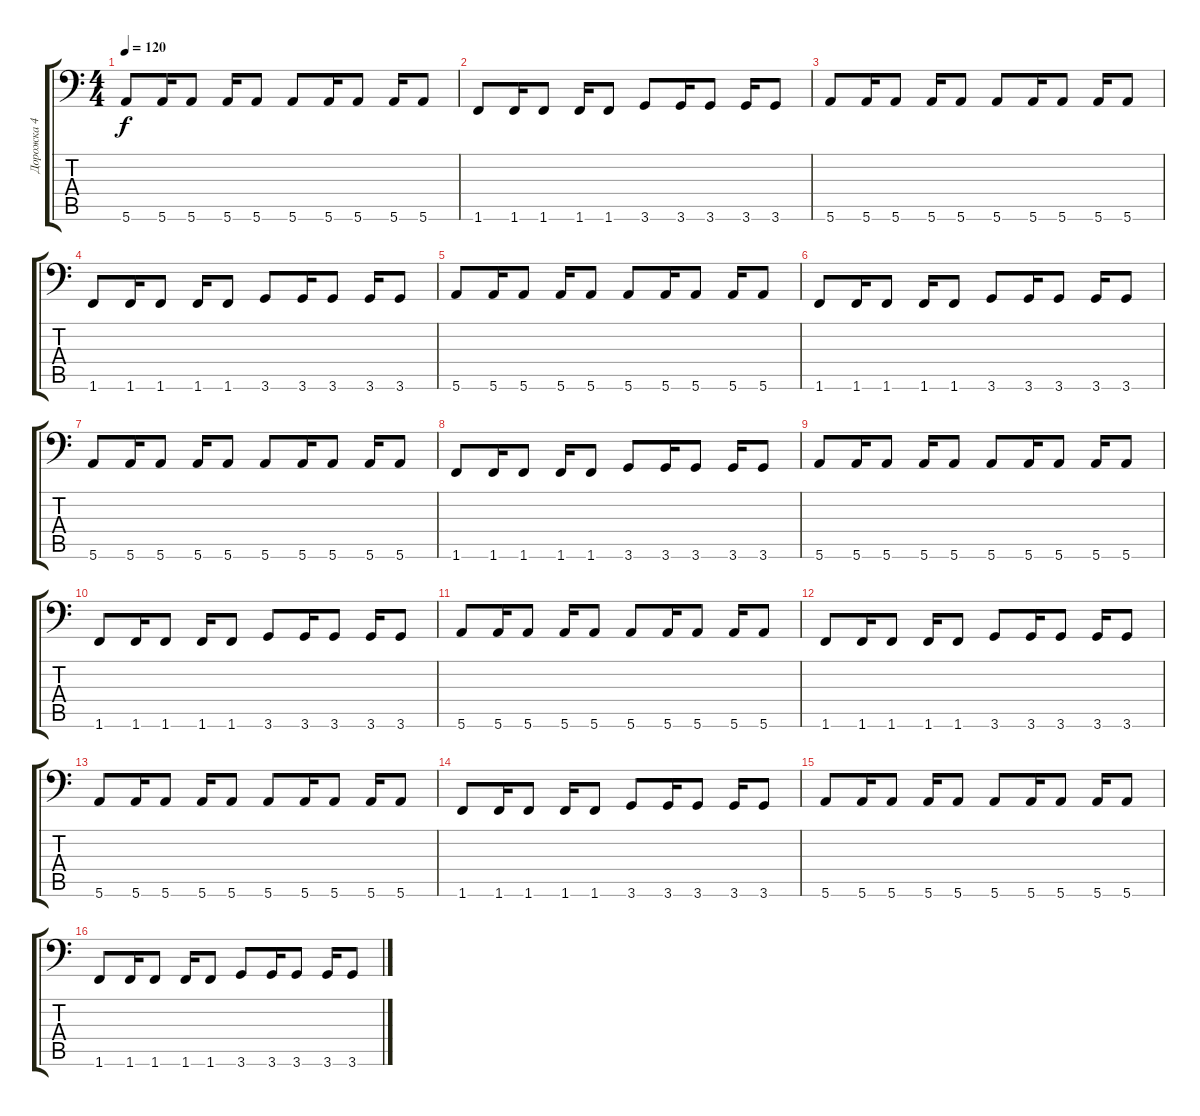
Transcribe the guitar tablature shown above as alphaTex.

\track ("Дорожка 4" "Дорожка 4") {instrument electricbassfinger}
\staff {score tabs}
\tuning (E3 B2 G2 D2 A1 E1) {hide}
\ts (4 4)
\tempo 120
\clef f4
\ks c
5.6.8{dy f} 5.6.16 5.6.8 5.6.16 5.6.8 5.6.8 5.6.16 5.6.8 5.6.16 5.6.8 |
1.6.8 1.6.16 1.6.8 1.6.16 1.6.8 3.6.8 3.6.16 3.6.8 3.6.16 3.6.8 |
5.6.8 5.6.16 5.6.8 5.6.16 5.6.8 5.6.8 5.6.16 5.6.8 5.6.16 5.6.8 |
1.6.8 1.6.16 1.6.8 1.6.16 1.6.8 3.6.8 3.6.16 3.6.8 3.6.16 3.6.8 |
5.6.8 5.6.16 5.6.8 5.6.16 5.6.8 5.6.8 5.6.16 5.6.8 5.6.16 5.6.8 |
1.6.8 1.6.16 1.6.8 1.6.16 1.6.8 3.6.8 3.6.16 3.6.8 3.6.16 3.6.8 |
5.6.8 5.6.16 5.6.8 5.6.16 5.6.8 5.6.8 5.6.16 5.6.8 5.6.16 5.6.8 |
1.6.8 1.6.16 1.6.8 1.6.16 1.6.8 3.6.8 3.6.16 3.6.8 3.6.16 3.6.8 |
5.6.8 5.6.16 5.6.8 5.6.16 5.6.8 5.6.8 5.6.16 5.6.8 5.6.16 5.6.8 |
1.6.8 1.6.16 1.6.8 1.6.16 1.6.8 3.6.8 3.6.16 3.6.8 3.6.16 3.6.8 |
5.6.8 5.6.16 5.6.8 5.6.16 5.6.8 5.6.8 5.6.16 5.6.8 5.6.16 5.6.8 |
1.6.8 1.6.16 1.6.8 1.6.16 1.6.8 3.6.8 3.6.16 3.6.8 3.6.16 3.6.8 |
5.6.8 5.6.16 5.6.8 5.6.16 5.6.8 5.6.8 5.6.16 5.6.8 5.6.16 5.6.8 |
1.6.8 1.6.16 1.6.8 1.6.16 1.6.8 3.6.8 3.6.16 3.6.8 3.6.16 3.6.8 |
5.6.8 5.6.16 5.6.8 5.6.16 5.6.8 5.6.8 5.6.16 5.6.8 5.6.16 5.6.8 |
1.6.8 1.6.16 1.6.8 1.6.16 1.6.8 3.6.8 3.6.16 3.6.8 3.6.16 3.6.8
